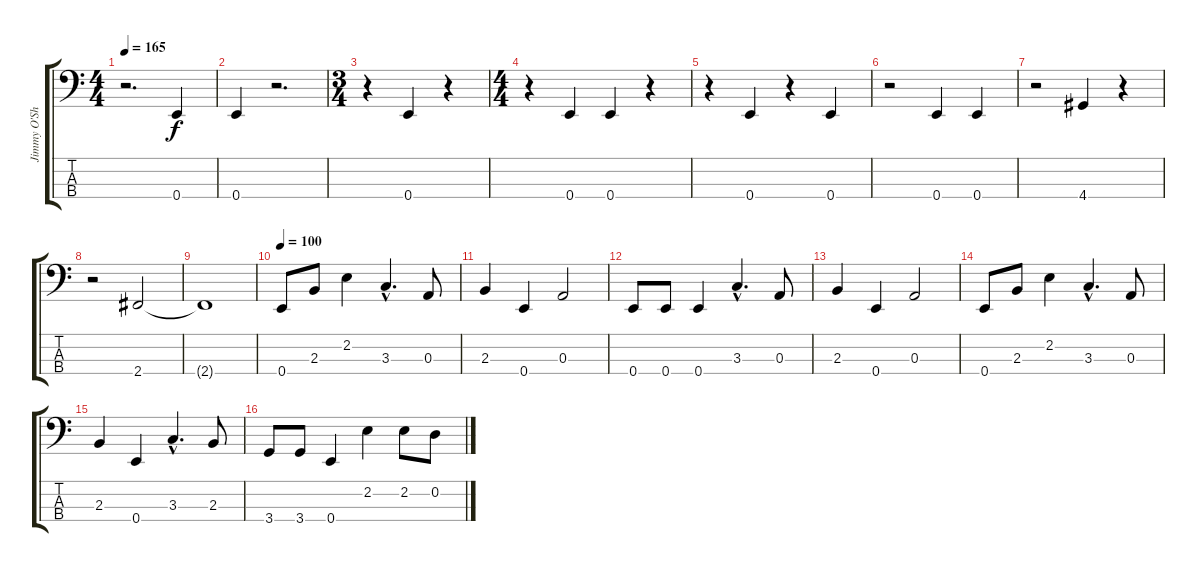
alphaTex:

\track ("Jimmy O'Shea" "Jimmy O'Sh") {instrument synthbass2}
\staff {score tabs}
\tuning (G2 D2 A1 E1) {hide}
\ts (4 4)
\tempo 165
\clef f4
\ks c
r.2{d dy f} 0.4.4 |
0.4.4 r.2{d} |
\ts (3 4)
r.4 0.4.4 r.4 |
\ts (4 4)
r.4 0.4.4 0.4.4 r.4 |
r.4 0.4.4 r.4 0.4.4 |
r.2 0.4.4 0.4.4 |
r.2 4.4.4 r.4 |
r.2 2.4.2 |
2.4{t}.1 |
\tempo 100
0.4.8 2.3.8 2.2.4 3.3{hac}.4{d} 0.3.8 |
2.3.4 0.4.4 0.3.2 |
0.4.8 0.4.8 0.4.4 3.3{hac}.4{d} 0.3.8 |
2.3.4 0.4.4 0.3.2 |
0.4.8 2.3.8 2.2.4 3.3{hac}.4{d} 0.3.8 |
2.3.4 0.4.4 3.3{hac}.4{d} 2.3.8 |
3.4.8 3.4.8 0.4.4 2.2.4 2.2.8 0.2.8
